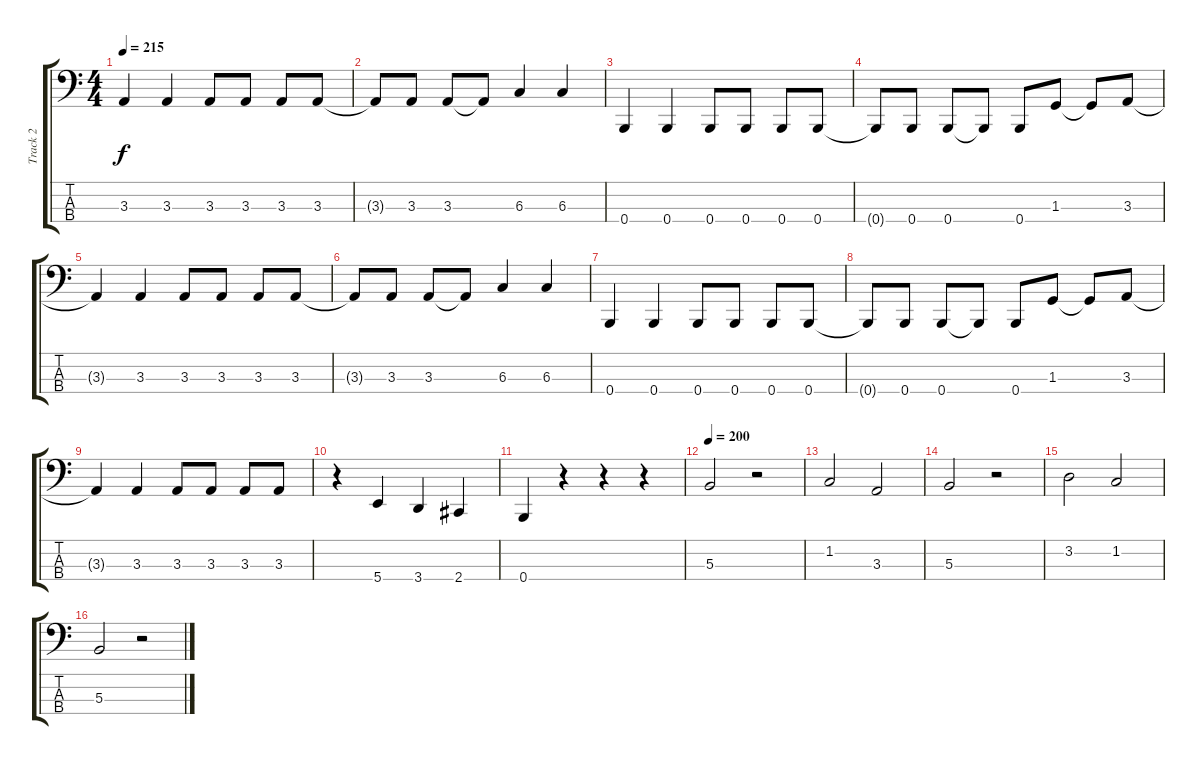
\track ("Track 2" "Track 2") {instrument electricbassfinger}
\staff {score tabs}
\tuning (E2 B1 Gb1 B0) {hide}
\ts (4 4)
\tempo 215
\clef f4
\ks c
3.3{t}.4{dy f} 3.3.4 3.3.8 3.3.8 3.3.8 3.3.8 |
3.3{t}.8 3.3.8 3.3.8 3.3{t}.8 6.3.4 6.3.4 |
0.4.4 0.4.4 0.4.8 0.4.8 0.4.8 0.4.8 |
0.4{t}.8 0.4.8 0.4.8 0.4{t}.8 0.4.8 1.3.8 1.3{t}.8 3.3.8 |
3.3{t}.4 3.3.4 3.3.8 3.3.8 3.3.8 3.3.8 |
3.3{t}.8 3.3.8 3.3.8 3.3{t}.8 6.3.4 6.3.4 |
0.4.4 0.4.4 0.4.8 0.4.8 0.4.8 0.4.8 |
0.4{t}.8 0.4.8 0.4.8 0.4{t}.8 0.4.8 1.3.8 1.3{t}.8 3.3.8 |
3.3{t}.4 3.3.4 3.3.8 3.3.8 3.3.8 3.3.8 |
r.4 5.4.4 3.4.4 2.4.4 |
0.4.4 r.4 r.4 r.4 |
\tempo 200
5.3.2 r.2 |
1.2.2 3.3.2 |
5.3.2 r.2 |
3.2.2 1.2.2 |
5.3.2 r.2
